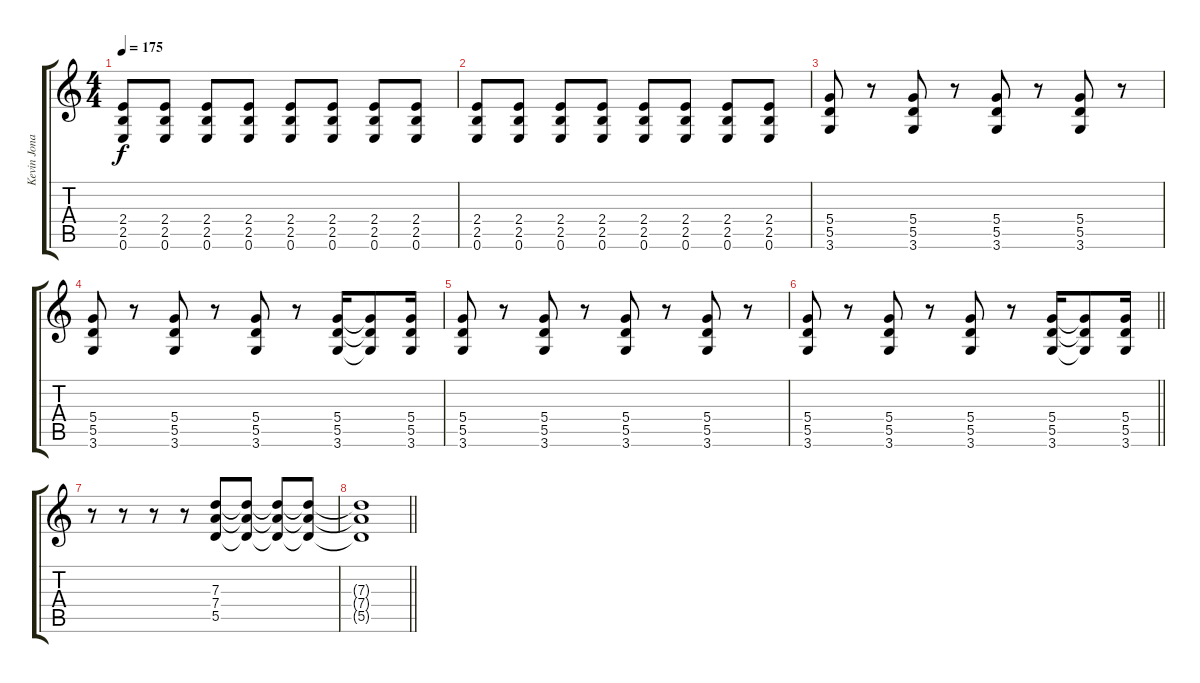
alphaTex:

\track ("Kevin Jonas Guitar" "Kevin Jona") {instrument distortionguitar}
\staff {score tabs}
\tuning (E4 B3 G3 D3 A2 E2) {hide}
\ts (4 4)
\tempo 175
\clef g2
\ks c
(2.4 2.5 0.6).8{dy f} (2.4 2.5 0.6).8 (2.4 2.5 0.6).8 (2.4 2.5 0.6).8 (2.4 2.5 0.6).8 (2.4 2.5 0.6).8 (2.4 2.5 0.6).8 (2.4 2.5 0.6).8 |
(2.4 2.5 0.6).8 (2.4 2.5 0.6).8 (2.4 2.5 0.6).8 (2.4 2.5 0.6).8 (2.4 2.5 0.6).8 (2.4 2.5 0.6).8 (2.4 2.5 0.6).8 (2.4 2.5 0.6).8 |
(5.4 5.5 3.6).8 r.8 (5.4 5.5 3.6).8 r.8 (5.4 5.5 3.6).8 r.8 (5.4 5.5 3.6).8 r.8 |
(5.4 5.5 3.6).8 r.8 (5.4 5.5 3.6).8 r.8 (5.4 5.5 3.6).8 r.8 (5.4 5.5 3.6).16 (5.4{t} 5.5{t} 3.6{t}).8 (5.4 5.5 3.6).16 |
(5.4 5.5 3.6).8 r.8 (5.4 5.5 3.6).8 r.8 (5.4 5.5 3.6).8 r.8 (5.4 5.5 3.6).8 r.8 |
\barLineRight lightlight
(5.4 5.5 3.6).8 r.8 (5.4 5.5 3.6).8 r.8 (5.4 5.5 3.6).8 r.8 (5.4 5.5 3.6).16 (5.4{t} 5.5{t} 3.6{t}).8 (5.4 5.5 3.6).16 |
r.8 r.8 r.8 r.8 (7.3 7.4 5.5).8 (7.3{t} 7.4{t} 5.5{t}).8 (7.3{t} 7.4{t} 5.5{t}).8 (7.3{t} 7.4{t} 5.5{t}).8 |
\barLineRight lightlight
(7.3{t} 7.4{t} 5.5{t}).1
